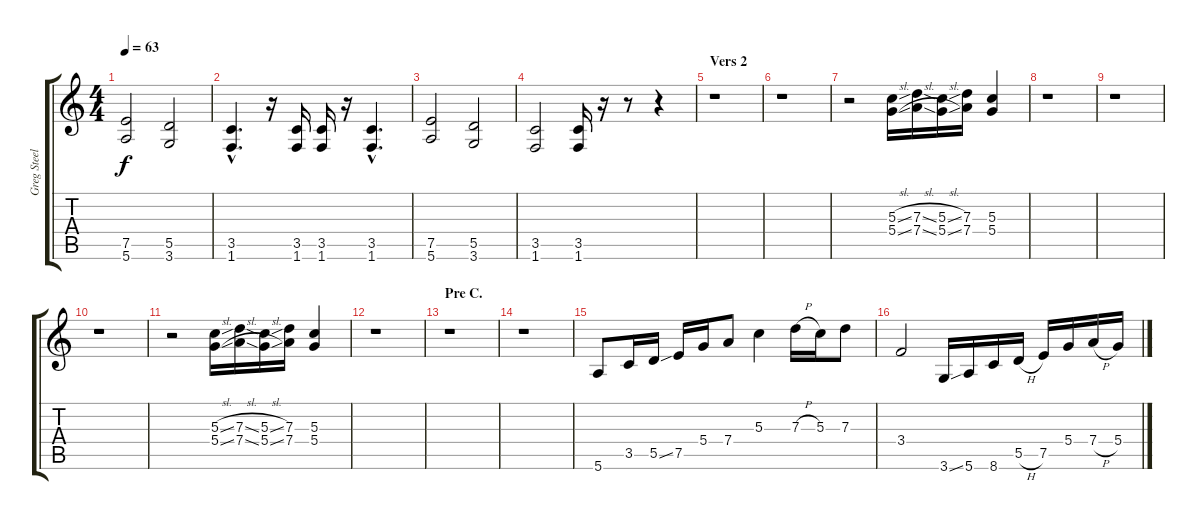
\track ("Greg Steele - Lead Guitar" "Greg Steel") {instrument overdrivenguitar}
\staff {score tabs}
\tuning (E4 B3 G3 D3 A2 E2) {hide}
\ts (4 4)
\tempo 63
\clef g2
\ks c
(7.5 5.6).2{dy f} (5.5 3.6).2 |
(3.5{hac} 1.6{hac}).4{d} r.16 (3.5 1.6).16 (3.5 1.6).16 r.16 (3.5{hac} 1.6{hac}).4{d} |
(7.5 5.6).2 (5.5 3.6).2 |
(3.5 1.6).2 (3.5 1.6).16 r.16 r.8 r.4 |
\section ("" "Vers 2")
r.1 |
r.1 |
r.2 (5.3{sl} 5.4{sl}).16{volume 9 instrument electricguitarjazz} (7.3{sl} 7.4{sl}).16 (5.3{sl} 5.4{sl}).16 (7.3 7.4).16 (5.3 5.4).4 |
r.1{volume 14 instrument distortionguitar} |
r.1 |
r.1 |
r.2 (5.3{sl} 5.4{sl}).16{volume 9 instrument electricguitarjazz} (7.3{sl} 7.4{sl}).16 (5.3{sl} 5.4{sl}).16 (7.3 7.4).16 (5.3 5.4).4 |
r.1{volume 14 instrument distortionguitar} |
\section ("" "Pre C.")
r.1 |
r.1 |
5.6.8 3.5.16 5.5{ss}.16 7.5.16 5.4.16 7.4.8 5.3.4 7.3{h}.16 5.3.16 7.3.8 |
3.4.2 3.6{ss}.16 5.6.16 8.6.16 5.5{h}.16 7.5.16 5.4.16 7.4{h}.16 5.4.16
